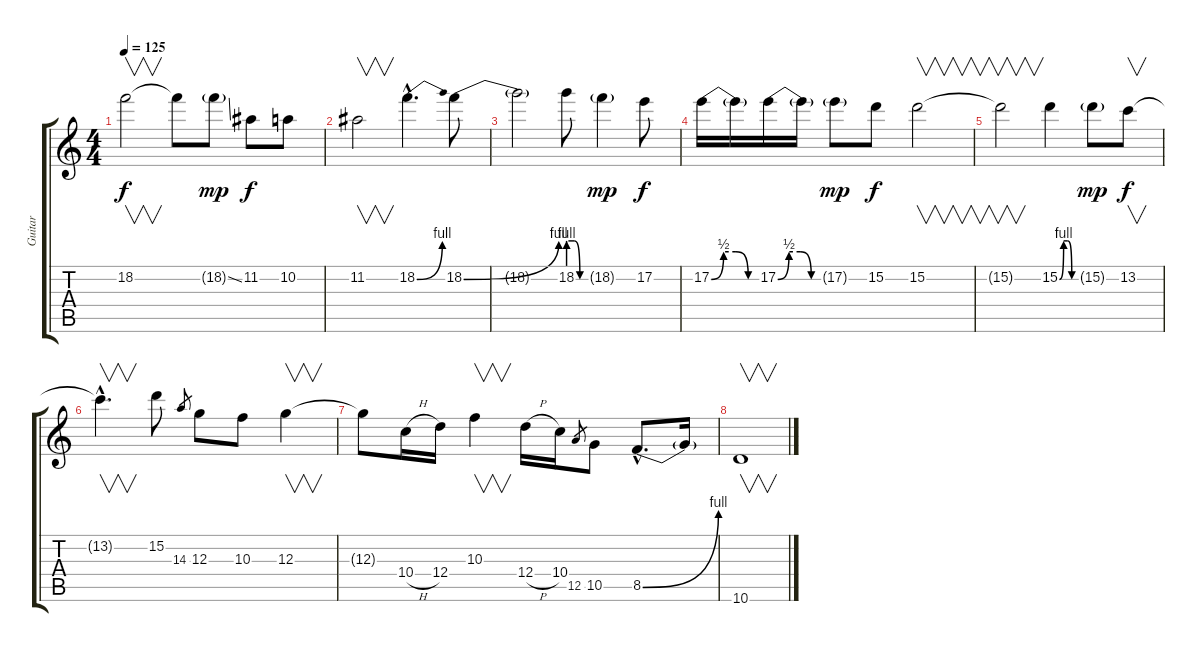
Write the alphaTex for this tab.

\track ("Guitar" "Guitar") {instrument acousticguitarsteel}
\staff {score tabs}
\tuning (E4 B3 G3 D3 A2 E2) {hide}
\ts (4 4)
\tempo 125
\clef g2
\ks c
18.2{t}.2{v dy f} 18.2{t}.8 18.2{ss g}.8{dy mp} 11.2.8{dy f} 10.2.8 |
11.2.2{v} 18.2{be (bend 0 0 60 4) hac}.4{d} 18.2{be (bend 0 0 60 4)}.8 |
18.2{t}.2 18.2{be (custom 0 4 20 4 40 0 60 0)}.8 18.2{g}.4{dy mp} 17.2.8{dy f} |
17.2{be (custom 0 0 15 2 30 2 45 0 60 0)}.16 17.2{t}.16 17.2{be (custom 0 0 15 2 30 2 45 0 60 0)}.16 17.2{t}.16 17.2{g}.8{dy mp} 15.2.8{dy f} 15.2.2{v} |
15.2{t}.2{v} 15.2{be (custom 0 0 15 4 30 4 45 0 60 0)}.4 15.2{g}.8{dy mp} 13.2.8{v dy f} |
13.2{hac t}.4{v d} 15.2.8 14.3.8{gr} 12.3.8 10.3.8 12.3.4{v} |
12.3{t}.8 10.4{h}.16 12.4.16 10.3.4{v} 12.4{h}.16 10.4.16 12.5.8{gr} 10.5.8 8.5{be (bend 0 0 60 4) hac}.8{d} 8.5{t}.16 |
10.6.1{v}
